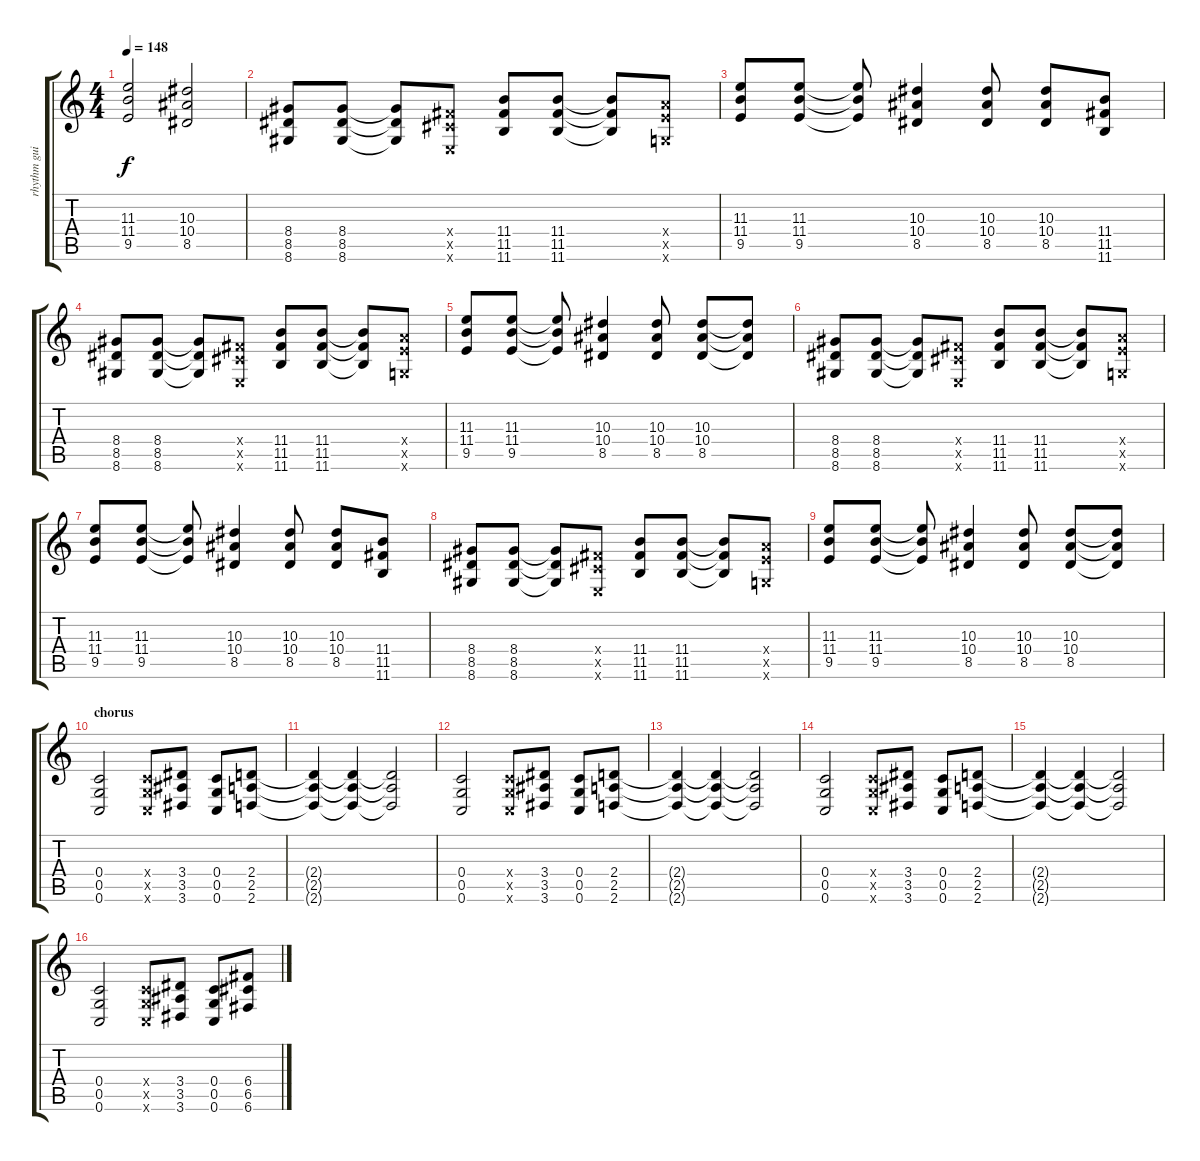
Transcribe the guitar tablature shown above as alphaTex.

\track ("rhythm guitar" "rhythm gui") {instrument overdrivenguitar}
\staff {score tabs}
\tuning (D4 A3 F3 C3 G2 C2) {hide}
\ts (4 4)
\tempo 148
\clef g2
\ks c
(11.3 11.4 9.5).2{dy f} (10.3 10.4 8.5).2 |
(8.4 8.5 8.6).8 (8.4 8.5 8.6).8 (8.4{t} 8.5{t} 8.6{t}).8 (6.4{x} 6.5{x} 4.6{x}).8 (11.4 11.5 11.6).8 (11.4 11.5 11.6).8 (11.4{t} 11.5{t} 11.6{t}).8 (9.4{x} 9.5{x} 7.6{x}).8 |
(11.3 11.4 9.5).8 (11.3 11.4 9.5).8 (11.3{t} 11.4{t} 9.5{t}).8 (10.3 10.4 8.5).4 (10.3 10.4 8.5).8 (10.3 10.4 8.5).8 (11.4 11.5 11.6).8 |
(8.4 8.5 8.6).8 (8.4 8.5 8.6).8 (8.4{t} 8.5{t} 8.6{t}).8 (6.4{x} 6.5{x} 4.6{x}).8 (11.4 11.5 11.6).8 (11.4 11.5 11.6).8 (11.4{t} 11.5{t} 11.6{t}).8 (9.4{x} 9.5{x} 7.6{x}).8 |
(11.3 11.4 9.5).8 (11.3 11.4 9.5).8 (11.3{t} 11.4{t} 9.5{t}).8 (10.3 10.4 8.5).4 (10.3 10.4 8.5).8 (10.3 10.4 8.5).8 (10.3{t} 10.4{t} 8.5{t}).8 |
(8.4 8.5 8.6).8 (8.4 8.5 8.6).8 (8.4{t} 8.5{t} 8.6{t}).8 (6.4{x} 6.5{x} 4.6{x}).8 (11.4 11.5 11.6).8 (11.4 11.5 11.6).8 (11.4{t} 11.5{t} 11.6{t}).8 (9.4{x} 9.5{x} 7.6{x}).8 |
(11.3 11.4 9.5).8 (11.3 11.4 9.5).8 (11.3{t} 11.4{t} 9.5{t}).8 (10.3 10.4 8.5).4 (10.3 10.4 8.5).8 (10.3 10.4 8.5).8 (11.4 11.5 11.6).8 |
(8.4 8.5 8.6).8 (8.4 8.5 8.6).8 (8.4{t} 8.5{t} 8.6{t}).8 (6.4{x} 6.5{x} 4.6{x}).8 (11.4 11.5 11.6).8 (11.4 11.5 11.6).8 (11.4{t} 11.5{t} 11.6{t}).8 (9.4{x} 9.5{x} 7.6{x}).8 |
(11.3 11.4 9.5).8 (11.3 11.4 9.5).8 (11.3{t} 11.4{t} 9.5{t}).8 (10.3 10.4 8.5).4 (10.3 10.4 8.5).8 (10.3 10.4 8.5).8 (10.3{t} 10.4{t} 8.5{t}).8 |
\section ("" "chorus")
(0.4 0.5 0.6).2 (0.4{x} 0.5{x} 0.6{x}).8 (3.4 3.5 3.6).8 (0.4 0.5 0.6).8 (2.4 2.5 2.6).8 |
(2.4{t} 2.5{t} 2.6{t}).4 (2.4{t} 2.5{t} 2.6{t}).4 (2.4{t} 2.5{t} 2.6{t}).2 |
(0.4 0.5 0.6).2 (0.4{x} 0.5{x} 0.6{x}).8 (3.4 3.5 3.6).8 (0.4 0.5 0.6).8 (2.4 2.5 2.6).8 |
(2.4{t} 2.5{t} 2.6{t}).4 (2.4{t} 2.5{t} 2.6{t}).4 (2.4{t} 2.5{t} 2.6{t}).2 |
(0.4 0.5 0.6).2 (0.4{x} 0.5{x} 0.6{x}).8 (3.4 3.5 3.6).8 (0.4 0.5 0.6).8 (2.4 2.5 2.6).8 |
(2.4{t} 2.5{t} 2.6{t}).4 (2.4{t} 2.5{t} 2.6{t}).4 (2.4{t} 2.5{t} 2.6{t}).2 |
(0.4 0.5 0.6).2 (0.4{x} 0.5{x} 0.6{x}).8 (3.4 3.5 3.6).8 (0.4 0.5 0.6).8 (6.4 6.5 6.6).8
